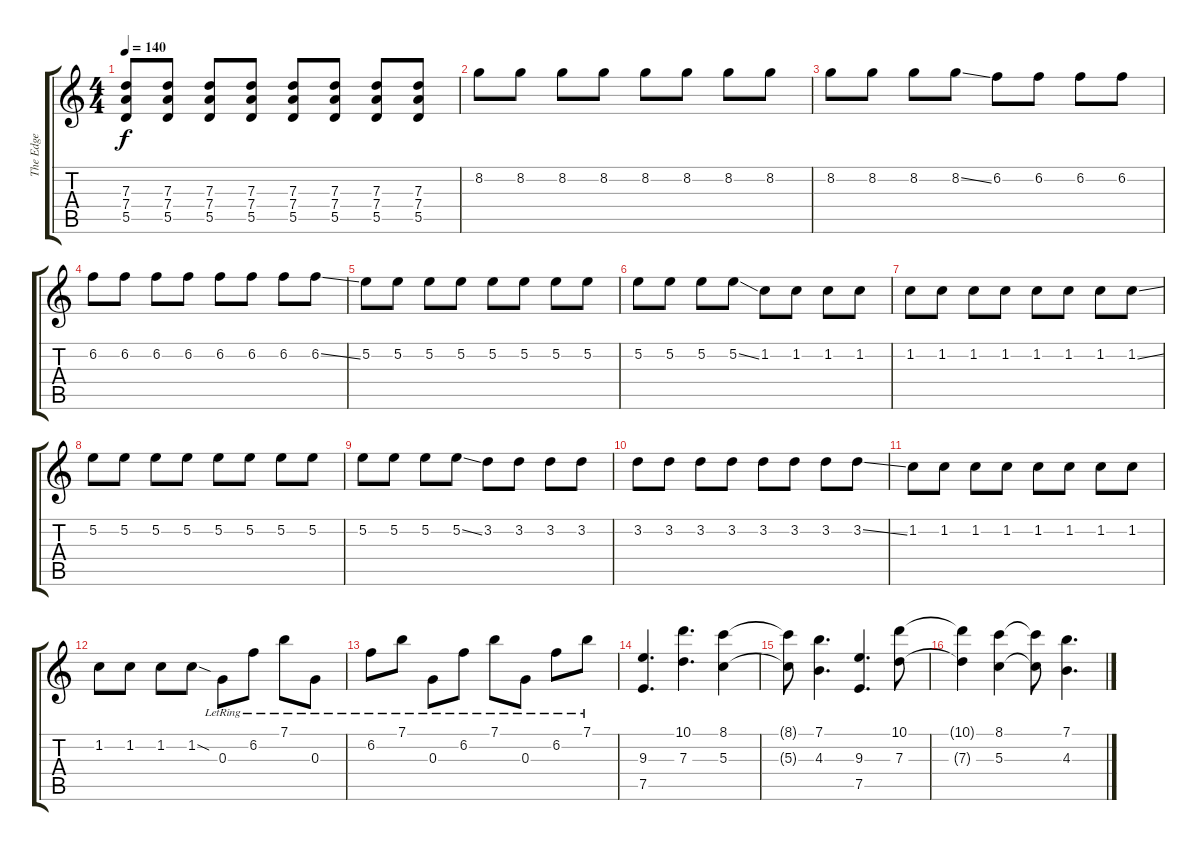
\track ("The Edge" "The Edge") {instrument electricguitarclean}
\staff {score tabs}
\tuning (E4 B3 G3 D3 A2 E2) {hide}
\ts (4 4)
\tempo 140
\clef g2
\ks c
(7.3 7.4 5.5).8{dy f} (7.3 7.4 5.5).8 (7.3 7.4 5.5).8 (7.3 7.4 5.5).8 (7.3 7.4 5.5).8 (7.3 7.4 5.5).8 (7.3 7.4 5.5).8 (7.3 7.4 5.5).8 |
8.2.8 8.2.8 8.2.8 8.2.8 8.2.8 8.2.8 8.2.8 8.2.8 |
8.2.8 8.2.8 8.2.8 8.2{ss}.8 6.2.8 6.2.8 6.2.8 6.2.8 |
6.2.8 6.2.8 6.2.8 6.2.8 6.2.8 6.2.8 6.2.8 6.2{ss}.8 |
5.2.8 5.2.8 5.2.8 5.2.8 5.2.8 5.2.8 5.2.8 5.2.8 |
5.2.8 5.2.8 5.2.8 5.2{ss}.8 1.2.8 1.2.8 1.2.8 1.2.8 |
1.2.8 1.2.8 1.2.8 1.2.8 1.2.8 1.2.8 1.2.8 1.2{ss}.8 |
5.2.8 5.2.8 5.2.8 5.2.8 5.2.8 5.2.8 5.2.8 5.2.8 |
5.2.8 5.2.8 5.2.8 5.2{ss}.8 3.2.8 3.2.8 3.2.8 3.2.8 |
3.2.8 3.2.8 3.2.8 3.2.8 3.2.8 3.2.8 3.2.8 3.2{ss}.8 |
1.2.8 1.2.8 1.2.8 1.2.8 1.2.8 1.2.8 1.2.8 1.2.8 |
1.2.8 1.2.8 1.2.8 1.2{sod}.8 0.3{lr}.8 6.2{lr}.8 7.1{lr}.8 0.3{lr}.8 |
6.2{lr}.8 7.1{lr}.8 0.3{lr}.8 6.2{lr}.8 7.1{lr}.8 0.3{lr}.8 6.2{lr}.8 7.1{lr}.8 |
(9.3 7.5).4{d} (10.1 7.3).4{d} (8.1 5.3).4 |
(8.1{t} 5.3{t}).8 (7.1 4.3).4{d} (9.3 7.5).4{d} (10.1 7.3).8 |
(10.1{t} 7.3{t}).4 (8.1 5.3).4 (8.1{t} 5.3{t}).8 (7.1 4.3).4{d}
